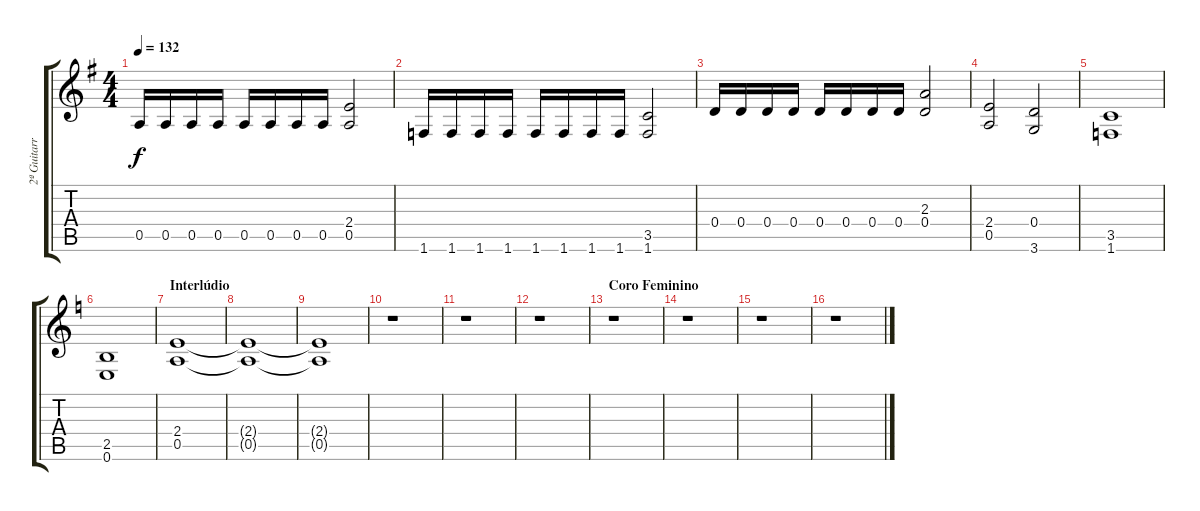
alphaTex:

\track ("2ª Guitarra" "2ª Guitarr") {instrument distortionguitar}
\staff {score tabs}
\tuning (E4 B3 G3 D3 A2 E2) {hide}
\ts (4 4)
\tempo 132
\clef g2
\ks g
0.5.16{dy f} 0.5.16 0.5.16 0.5.16 0.5.16 0.5.16 0.5.16 0.5.16 (2.4 0.5).2 |
1.6.16 1.6.16 1.6.16 1.6.16 1.6.16 1.6.16 1.6.16 1.6.16 (3.5 1.6).2 |
0.4.16 0.4.16 0.4.16 0.4.16 0.4.16 0.4.16 0.4.16 0.4.16 (2.3 0.4).2 |
(2.4 0.5).2 (0.4 3.6).2 |
(3.5 1.6).1 |
\ks aminor
(2.5 0.6).1 |
\section ("" "Interlúdio")
(2.4 0.5).1{volume 2} |
(2.4{t} 0.5{t}).1 |
(2.4{t} 0.5{t}).1 |
r.1 |
r.1 |
r.1 |
\section ("" "Coro Feminino")
r.1 |
r.1 |
r.1 |
r.1
